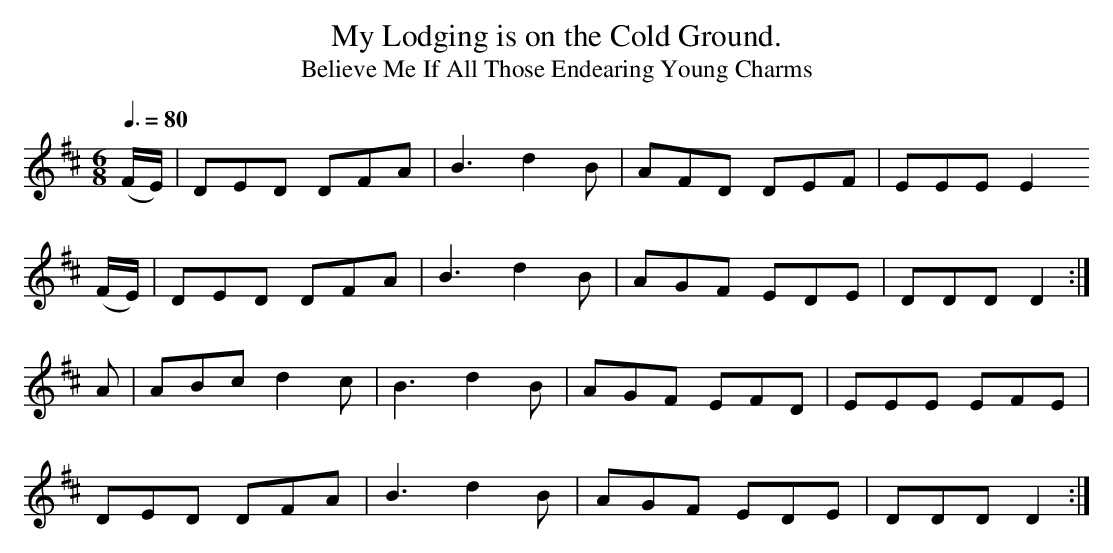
X:1
T:My Lodging is on the Cold Ground.
T:Believe Me If All Those Endearing Young Charms
M:6/8
L:1/8
Q:3/8=80
K:D major
(F/E/)|DED DFA|B3 d2B|AFD DEF|EEE E2
(F/E/)|DED DFA|B3 d2B|AGF EDE|DDD D2:|
 A    |ABc d2c|B3 d2B|AGF EFD|EEE EFE|
       DED DFA|B3 d2B|AGF EDE|DDD D2:|
